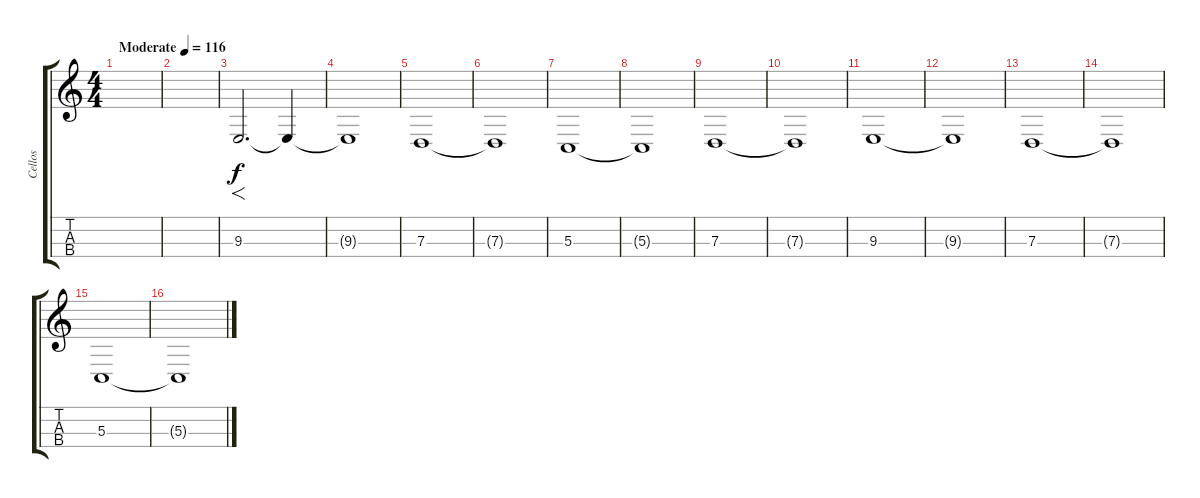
\track ("Cellos" "Cellos") {instrument cello}
\staff {score tabs}
\tuning (A3 D3 G2 C2) {hide}
\ts (4 4)
\tempo (116 "Moderate")
\clef g2
\ks c
|
|
9.3.2{f d} 9.3{t}.4 |
9.3{t}.1 |
7.3.1 |
7.3{t}.1 |
5.3.1 |
5.3{t}.1 |
7.3.1 |
7.3{t}.1 |
9.3.1 |
9.3{t}.1 |
7.3.1 |
7.3{t}.1 |
5.3.1 |
5.3{t}.1
